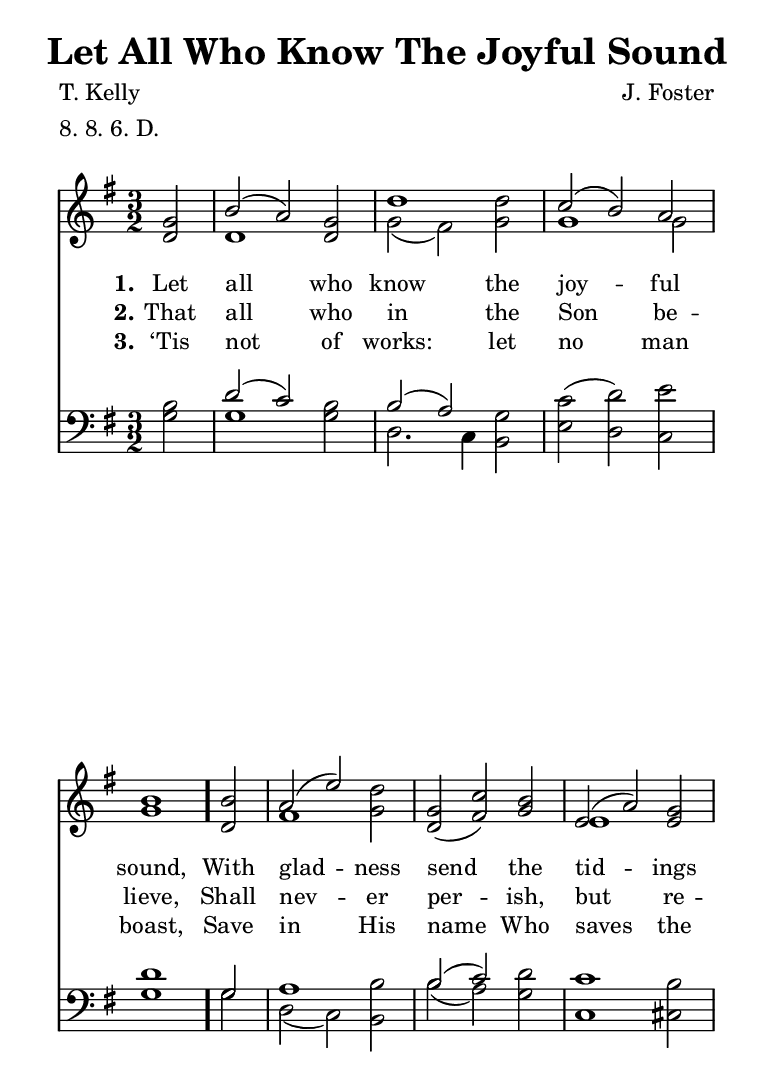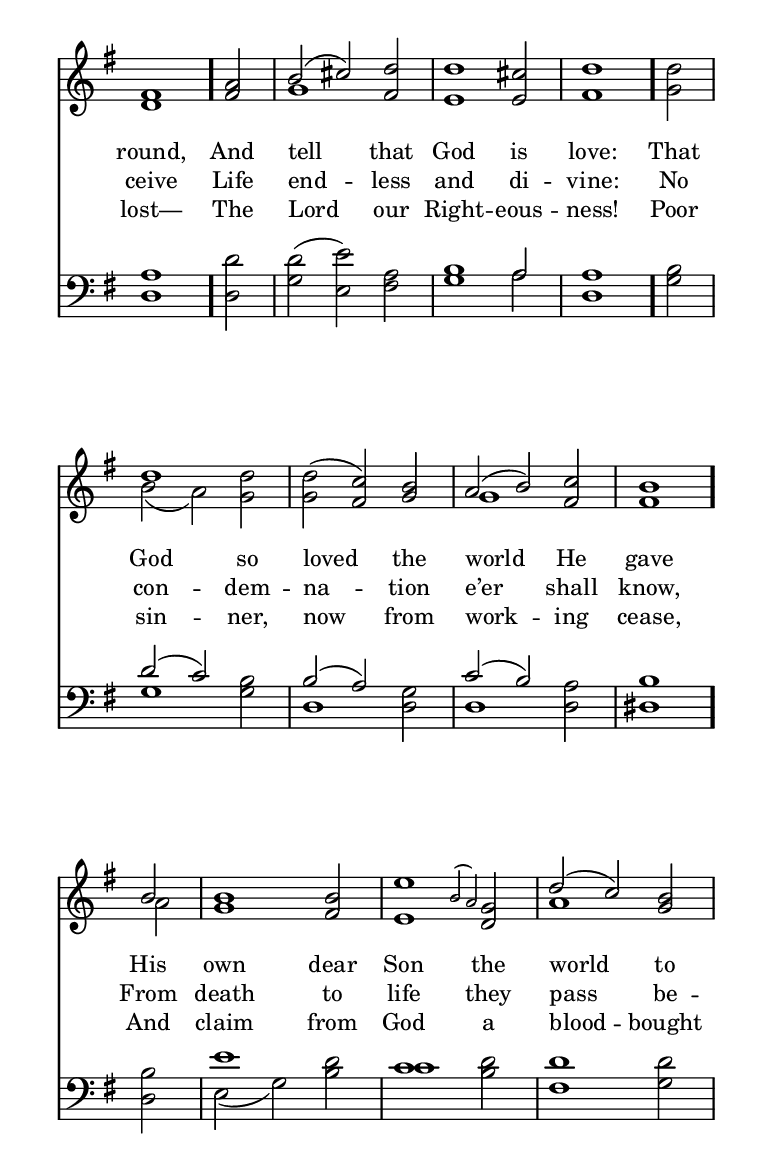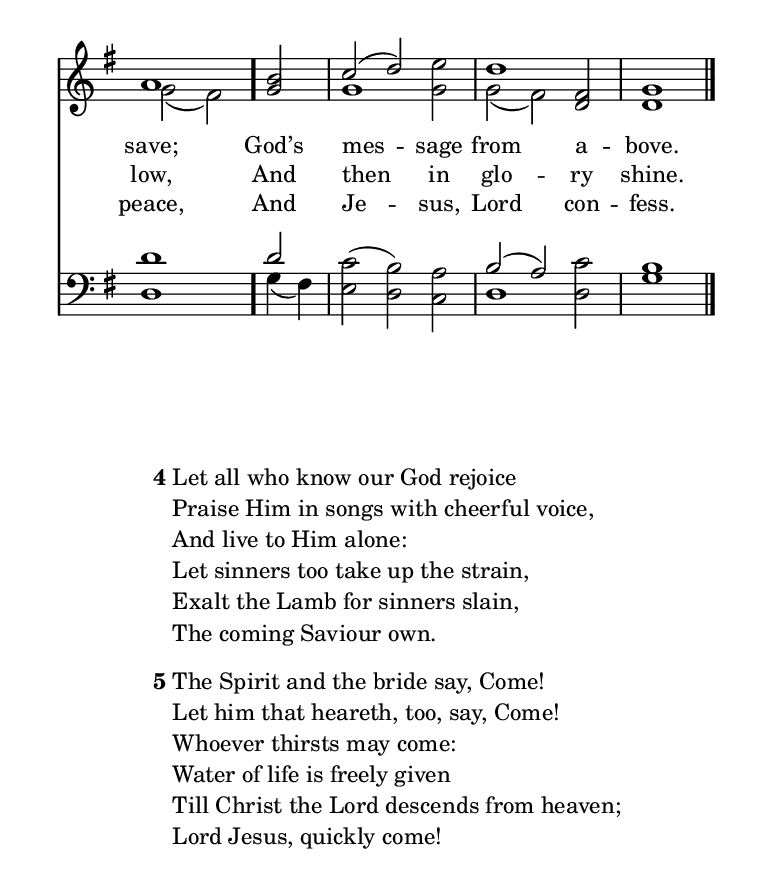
\include "common/global.ily"
\paper {
  \include "common/paper.ily"
  systems-per-page = ##f
  system-count = #(cond (is-eogsized 3) (#t #f))
}

\header{
  hymnnumber = "100"
  title = "Let All Who Know The Joyful Sound"
  tunename = "Pembroke"
  meter = "8. 8. 6. D."
  poet = "T. Kelly"
  composer = "J. Foster"
  %copyright = ""
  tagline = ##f
}

% for fermata in MIDI
ta = { \tempo 2=100 }
tb = { \tempo 2=50 }

global = {
  \include "common/overrides.ily"
  \override Staff.TimeSignature.style = #'numbered
  \time 3/2
  \override Score.MetronomeMark.transparent = ##t % hide all fermata changes too
  \ta
  \key g \major
  \partial 2
  \autoBeamOff
}

notesSoprano = {
\global
\relative c'' {

  g2 | b( a) g | d'1 d2 | c( b) a | b1
  b2 | a( e') d | g,( c) b | e,( a) g | fis1
  a2 | b( cis) d | d1 cis2 | d1
  d2 | d1 d2 | d( c) b | a( b) c | b1
  b2 | b1 b2 | e1 \grace { b2( a2) } g2 | d'( c) b | a1
  b2 | c( d) e | d1 fis,2 | g1

  \bar "|."

}
}

notesAlto = {
\global
\relative e' {

  d2 | d1 d2 | g( fis) g | g1 g2 | g1
  d2 | fis1 g2 | d( fis) g | e1 e2 | d1
  fis2 | g1 fis2 | e1 e2 | fis1
  g2 | b( a) g | g( fis) g | g1 fis2 | fis1
  a2 | g1 fis2 | e1 d2 | a'1 g2 | g( fis)
  g2 | g1 g2 | g( fis) d | d1

}
}

notesTenor = {
\global
\relative a {

  b2 | d( c) b | b( a) g | c( d) e | d1
  g,2 | a1 b2 | b(c) d | c1 b2 | a1
  d2 | d( e) a, | b1 a2 | a1
  b2 | d( c) b | b( a) g | c( b) a | b1
  b2 | e1 d2 | c1 d2 | d1 d2 | d1
  d2 | c( b) a | b( a) c | b1

}
}

notesBass = {
\global
\relative f {

  g2 | g1 g2 | d2. c4 b2 | e( d) c | g'1
  g2 | d( c) b | b'( a) g | c,1 cis2 | d1
  d2 | g( e) fis | g1 a2 | d,1
  g2 | g1 g2 | d1 d2 | d1 d2 | dis1
  dis2 | e( g) b | c1 b2 | fis1 g2 | d1
  g4( fis4) | e2( d) c | d1 d2 | g1

}
}

wordsA = \lyricmode {
\set stanza = "1."

Let all who know the joy -- ful sound, \bar "."
With glad -- ness send the tid -- ings round, \bar "."
And tell that God is love: \bar "."
That God so loved the world He gave \bar "."
His own dear Son the world to save; \bar "."
God’s mes -- sage from a -- bove. \bar "."

}

wordsB = \lyricmode {
\set stanza = "2."

That all who in the Son be -- lieve,
Shall nev -- er per -- ish, but re -- ceive
Life end -- less and di -- vine:
No con -- dem -- na -- tion e’er shall know,
From death to life they pass be -- low,
And then in glo -- ry shine.

}

wordsC = \lyricmode {
\set stanza = "3."

‘Tis not of works: let no man boast,
Save in His name Who saves the lost—
The Lord our Right -- eous -- ness!
Poor sin -- ner, now from work -- ing cease,
And claim from God a blood -- bought peace,
And Je -- sus, Lord con -- fess.

}

wordsD = \markuplist {

\line { Let all who know our God rejoice }
\line { Praise Him in songs with cheerful voice, }
\line { And live to Him alone: }
\line { Let sinners too take up the strain, }
\line { Exalt the Lamb for sinners slain, }
\line { The coming Saviour own. }

}

wordsE = \markuplist {

\line { The Spirit and the bride say, Come! }
\line { Let him that heareth, too, say, Come! }
\line { Whoever thirsts may come: }
\line { Water of life is freely given }
\line { Till Christ the Lord descends from heaven; }
\line { Lord Jesus, quickly come! }

}

\score {
  \context ChoirStaff <<
    \context Staff = upper <<
      \set ChoirStaff.systemStartDelimiter = #'SystemStartBar
      \partcombine #'(2 . 9) \notesSoprano \notesAlto
      \context NullVoice = sopranos { \voiceOne << \notesSoprano >> }
      \context NullVoice = altos { \voiceTwo << \notesAlto >> }
      \context Lyrics = one   \lyricsto sopranos \wordsA
      \context Lyrics = two   \lyricsto sopranos \wordsB
      \context Lyrics = three \lyricsto sopranos \wordsC
    >>
    \context Staff = men <<
      \clef bass
      \partcombine #'(2 . 9) \notesTenor \notesBass
      \context NullVoice = tenors { \voiceOne << \notesTenor >> }
      \context NullVoice = basses { \voiceTwo << \notesBass >> }
    >>
  >>
  \layout {
    \include "common/layout.ily"
  }
  \midi{
    \include "common/midi.ily"
  }
}

\noPageBreak

\markup { \fill-line { \column {
  \line{ \bold 4 \column { \wordsD } } \combine \null \vspace #0.4
  \line{ \bold 5 \column { \wordsE } } \combine \null \vspace #0.4
} } }

\pageBreak

\version "2.19.49"  % necessary for upgrading to future LilyPond versions.

% vi:set et ts=2 sw=2 ai nocindent syntax=lilypond:
